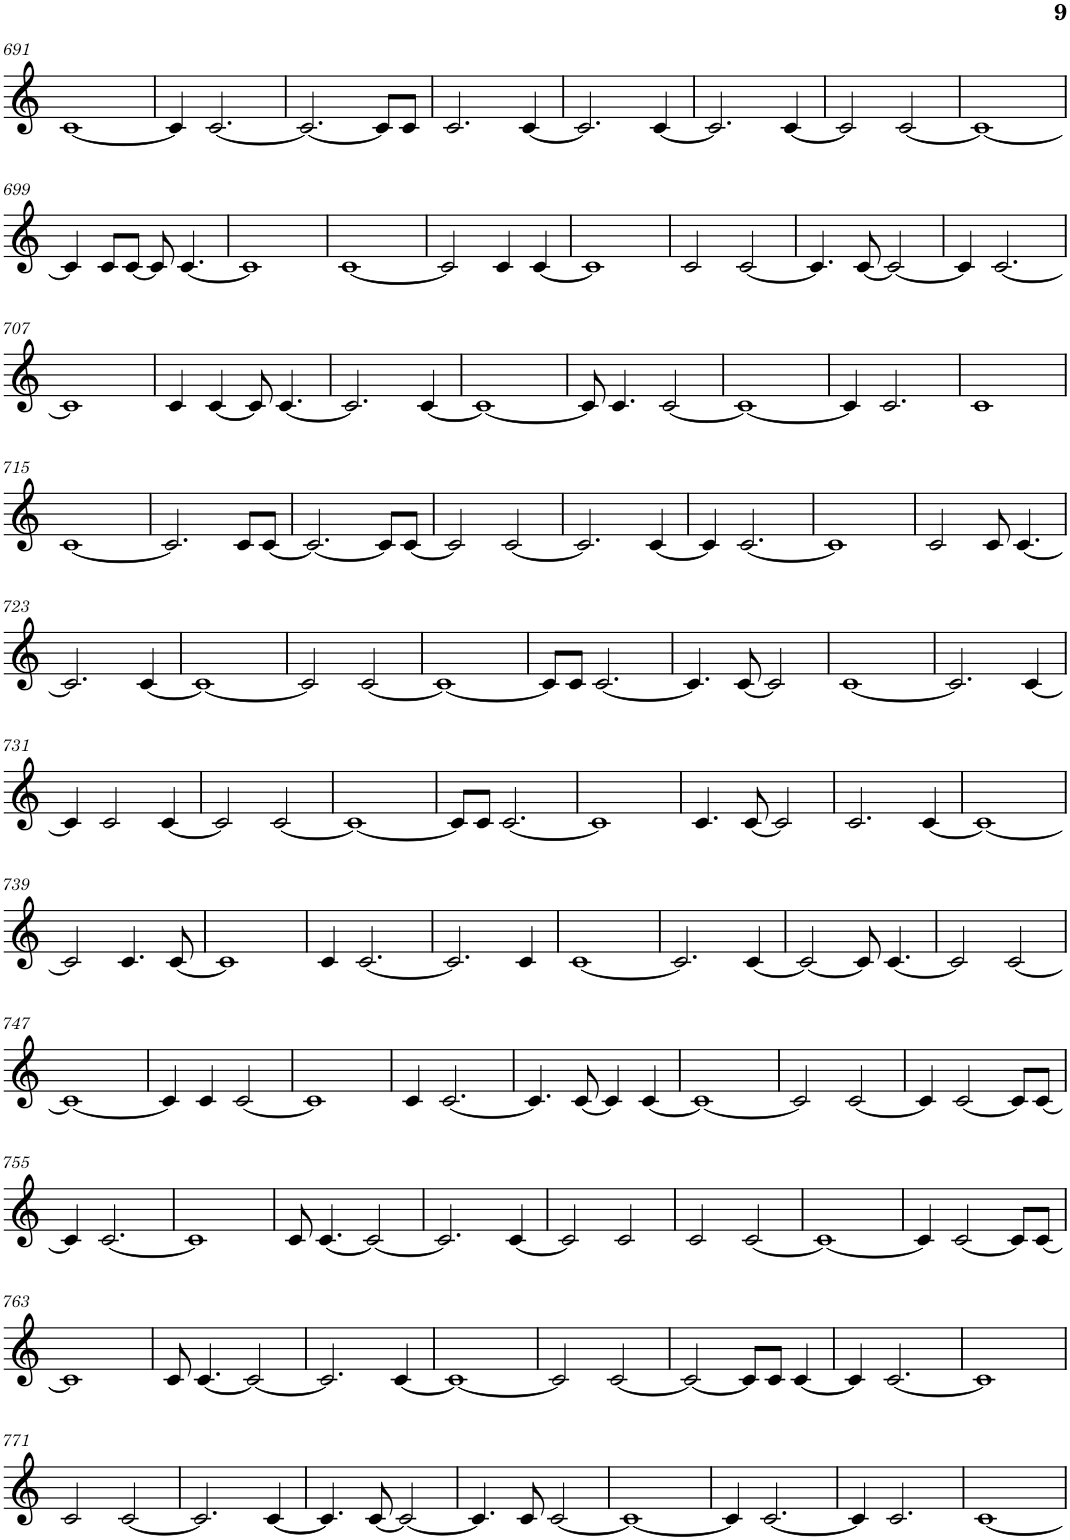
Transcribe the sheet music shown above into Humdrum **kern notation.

**kern
*part1
*staff1
*I"Piano
*I'Pno.
!!LO:PB:g=z
*clefG2
*k[]
*M4/4
=691
[1c
=692
4c/]
[2.c/
=693
2.c/_
8c/L]
8c/J
=694
2.c/
[4c/
=695
2.c/]
[4c/
=696
2.c/]
[4c/
=697
2c/]
[2c/
=698
1c_
!!LO:LB:g=z
=699
4c/]
8c/L
[8c/J
8c/]
[4.c/
=700
1c]
=701
[1c
=702
2c/]
4c/
[4c/
=703
1c]
=704
2c/
[2c/
=705
4.c/]
[8c/
2c/_
=706
4c/]
[2.c/
!!LO:LB:g=z
=707
1c]
=708
4c/
[4c/
8c/]
[4.c/
=709
2.c/]
[4c/
=710
1c_
=711
8c/]
4.c/
[2c/
=712
1c_
=713
4c/]
2.c/
=714
1c
!!LO:LB:g=z
=715
[1c
=716
2.c/]
8c/L
[8c/J
=717
2.c/_
8c/L]
[8c/J
=718
2c/]
[2c/
=719
2.c/]
[4c/
=720
4c/]
[2.c/
=721
1c]
=722
2c/
8c/
[4.c/
!!LO:LB:g=z
=723
2.c/]
[4c/
=724
1c_
=725
2c/]
[2c/
=726
1c_
=727
8c/L]
8c/J
[2.c/
=728
4.c/]
[8c/
2c/]
=729
[1c
=730
2.c/]
[4c/
!!LO:LB:g=z
=731
4c/]
2c/
[4c/
=732
2c/]
[2c/
=733
1c_
=734
8c/L]
8c/J
[2.c/
=735
1c]
=736
4.c/
[8c/
2c/]
=737
2.c/
[4c/
=738
1c_
!!LO:LB:g=z
=739
2c/]
4.c/
[8c/
=740
1c]
=741
4c/
[2.c/
=742
2.c/]
4c/
=743
[1c
=744
2.c/]
[4c/
=745
2c/_
8c/]
[4.c/
=746
2c/]
[2c/
!!LO:LB:g=z
=747
1c_
=748
4c/]
4c/
[2c/
=749
1c]
=750
4c/
[2.c/
=751
4.c/]
[8c/
4c/]
[4c/
=752
1c_
=753
2c/]
[2c/
=754
4c/]
[2c/
8c/L]
[8c/J
!!LO:LB:g=z
=755
4c/]
[2.c/
=756
1c]
=757
8c/
[4.c/
2c/_
=758
2.c/]
[4c/
=759
2c/]
2c/
=760
2c/
[2c/
=761
1c_
=762
4c/]
[2c/
8c/L]
[8c/J
!!LO:LB:g=z
=763
1c]
=764
8c/
[4.c/
2c/_
=765
2.c/]
[4c/
=766
1c_
=767
2c/]
[2c/
=768
2c/_
8c/L]
8c/J
[4c/
=769
4c/]
[2.c/
=770
1c]
!!LO:LB:g=z
=771
2c/
[2c/
=772
2.c/]
[4c/
=773
4.c/]
[8c/
2c/_
=774
4.c/]
8c/
[2c/
=775
1c_
=776
4c/]
[2.c/
=777
4c/]
2.c/
=778
[1c
=
*-
